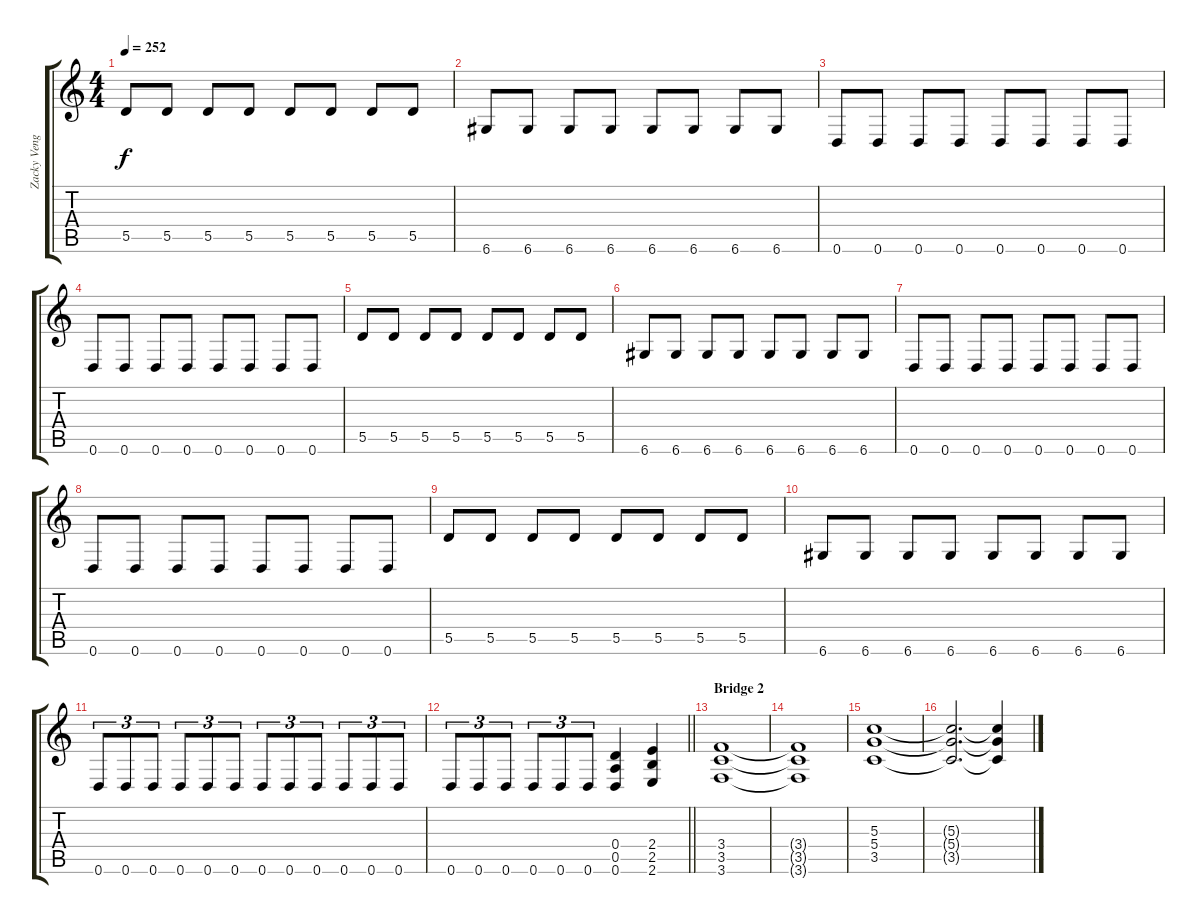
\track ("Zacky Vengeance" "Zacky Veng") {instrument distortionguitar}
\staff {score tabs}
\tuning (E4 B3 G3 D3 A2 D2) {hide}
\ts (4 4)
\tempo 252
\clef g2
\ks c
5.5.8{dy f} 5.5.8 5.5.8 5.5.8 5.5.8 5.5.8 5.5.8 5.5.8 |
6.6.8 6.6.8 6.6.8 6.6.8 6.6.8 6.6.8 6.6.8 6.6.8 |
0.6.8 0.6.8 0.6.8 0.6.8 0.6.8 0.6.8 0.6.8 0.6.8 |
0.6.8 0.6.8 0.6.8 0.6.8 0.6.8 0.6.8 0.6.8 0.6.8 |
5.5.8 5.5.8 5.5.8 5.5.8 5.5.8 5.5.8 5.5.8 5.5.8 |
6.6.8 6.6.8 6.6.8 6.6.8 6.6.8 6.6.8 6.6.8 6.6.8 |
0.6.8 0.6.8 0.6.8 0.6.8 0.6.8 0.6.8 0.6.8 0.6.8 |
0.6.8 0.6.8 0.6.8 0.6.8 0.6.8 0.6.8 0.6.8 0.6.8 |
5.5.8 5.5.8 5.5.8 5.5.8 5.5.8 5.5.8 5.5.8 5.5.8 |
6.6.8 6.6.8 6.6.8 6.6.8 6.6.8 6.6.8 6.6.8 6.6.8 |
0.6.8{tu (3 2)} 0.6.8{tu (3 2)} 0.6.8{tu (3 2)} 0.6.8{tu (3 2)} 0.6.8{tu (3 2)} 0.6.8{tu (3 2)} 0.6.8{tu (3 2)} 0.6.8{tu (3 2)} 0.6.8{tu (3 2)} 0.6.8{tu (3 2)} 0.6.8{tu (3 2)} 0.6.8{tu (3 2)} |
\barLineRight lightlight
0.6.8{tu (3 2)} 0.6.8{tu (3 2)} 0.6.8{tu (3 2)} 0.6.8{tu (3 2)} 0.6.8{tu (3 2)} 0.6.8{tu (3 2)} (0.4 0.5 0.6).4 (2.4 2.5 2.6).4 |
\section ("" "Bridge 2")
(3.4 3.5 3.6).1 |
(3.4{t} 3.5{t} 3.6{t}).1 |
(5.3 5.4 3.5).1 |
(5.3{t} 5.4{t} 3.5{t}).2{d} (5.3{t} 5.4{t} 3.5{t}).4
